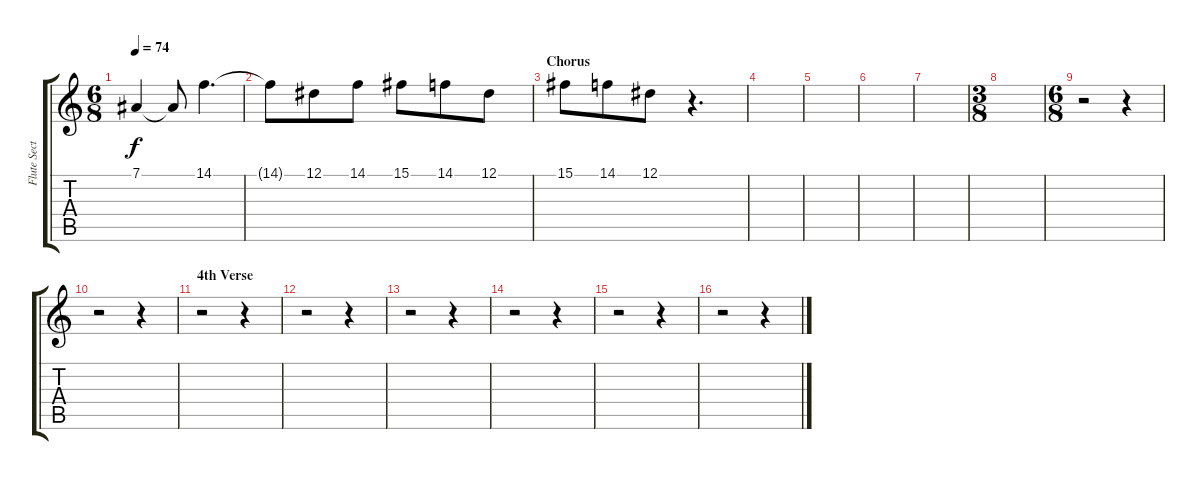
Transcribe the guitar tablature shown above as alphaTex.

\track ("Flute Section (SF Symphony)" "Flute Sect") {instrument flute}
\staff {score tabs}
\tuning (Eb4 Bb3 Gb3 Db3 Ab2 Eb2) {hide}
\ts (6 8)
\tempo 74
\clef g2
\ks c
7.1.4{dy f} 7.1{t}.8 14.1.4{d} |
14.1{t}.8 12.1.8 14.1.8 15.1.8 14.1.8 12.1.8 |
\section ("" "Chorus")
15.1.8 14.1.8 12.1.8 r.4{d} |
|
|
|
|
\ts (3 8)
|
\ts (6 8)
r.2 r.4 |
r.2 r.4 |
\section ("" "4th Verse")
r.2 r.4 |
r.2 r.4 |
r.2 r.4 |
r.2 r.4 |
r.2 r.4 |
r.2 r.4
